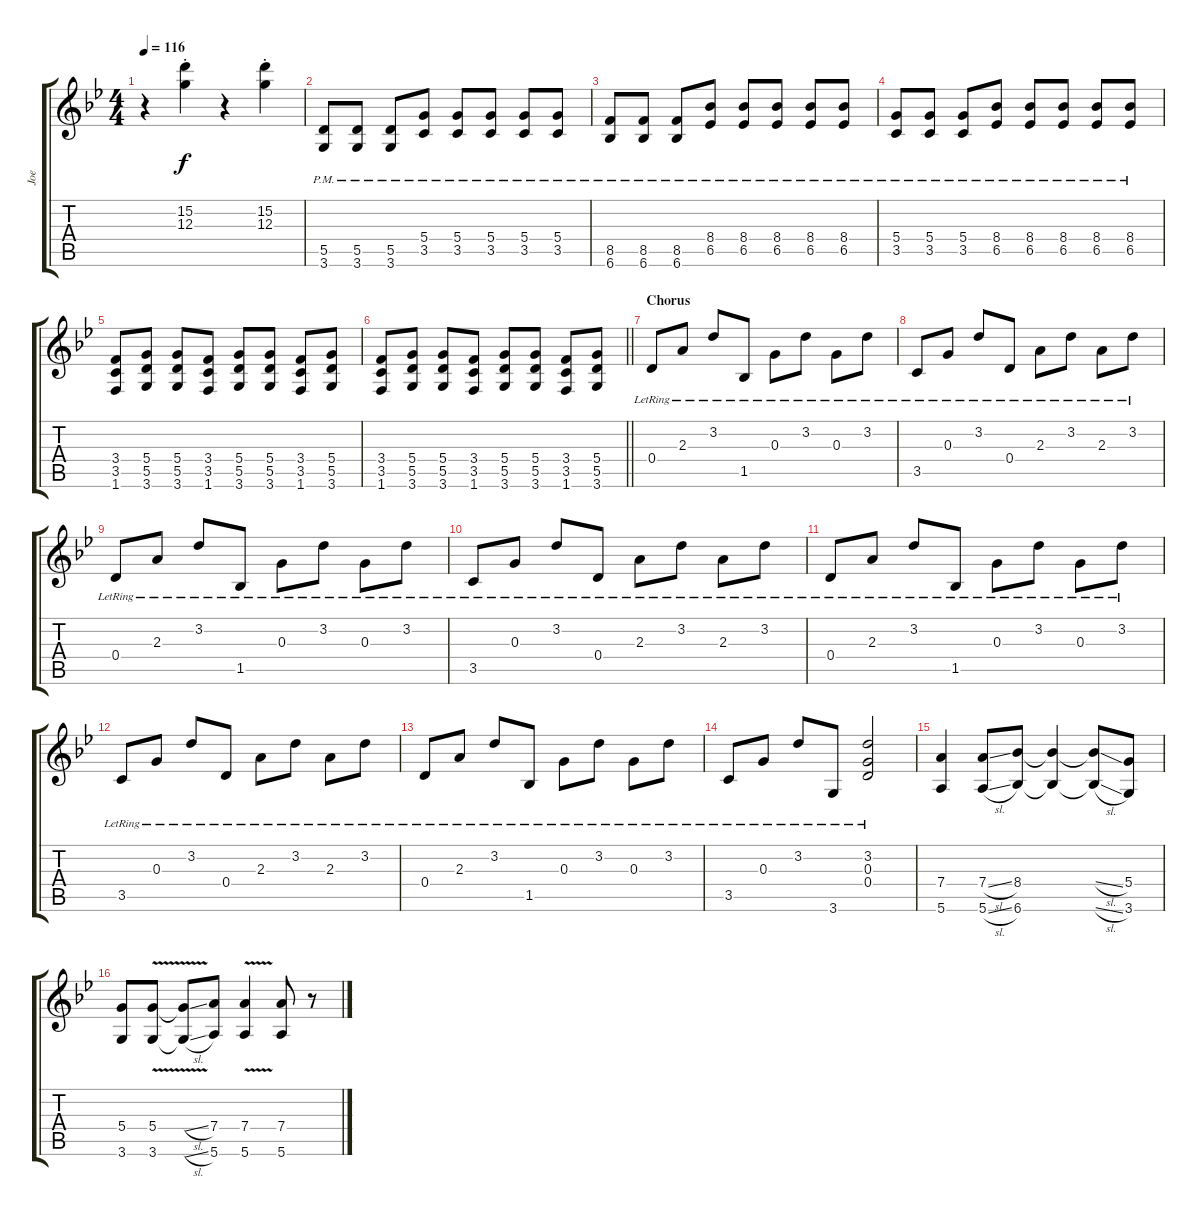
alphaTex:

\track ("Joe" "Joe") {instrument distortionguitar}
\staff {score tabs}
\tuning (E4 B3 G3 D3 A2 E2) {hide}
\ts (4 4)
\tempo 116
\clef g2
\ks bb
r.4{dy f} (15.2{st} 12.3{st}).4 r.4 (15.2{st} 12.3{st}).4 |
(5.5{pm} 3.6{pm}).8 (5.5{pm} 3.6{pm}).8 (5.5{pm} 3.6{pm}).8 (5.4{pm} 3.5{pm}).8 (5.4{pm} 3.5{pm}).8 (5.4{pm} 3.5{pm}).8 (5.4{pm} 3.5{pm}).8 (5.4{pm} 3.5{pm}).8 |
(8.5{pm} 6.6{pm}).8 (8.5{pm} 6.6{pm}).8 (8.5{pm} 6.6{pm}).8 (8.4{pm} 6.5{pm}).8 (8.4{pm} 6.5{pm}).8 (8.4{pm} 6.5{pm}).8 (8.4{pm} 6.5{pm}).8 (8.4{pm} 6.5{pm}).8 |
(5.4{pm} 3.5{pm}).8 (5.4{pm} 3.5{pm}).8 (5.4{pm} 3.5{pm}).8 (8.4{pm} 6.5{pm}).8 (8.4{pm} 6.5{pm}).8 (8.4{pm} 6.5{pm}).8 (8.4{pm} 6.5{pm}).8 (8.4{pm} 6.5{pm}).8 |
(3.4 3.5 1.6).8 (5.4 5.5 3.6).8 (5.4 5.5 3.6).8 (3.4 3.5 1.6).8 (5.4 5.5 3.6).8 (5.4 5.5 3.6).8 (3.4 3.5 1.6).8 (5.4 5.5 3.6).8 |
\barLineRight lightlight
(3.4 3.5 1.6).8 (5.4 5.5 3.6).8 (5.4 5.5 3.6).8 (3.4 3.5 1.6).8 (5.4 5.5 3.6).8 (5.4 5.5 3.6).8 (3.4 3.5 1.6).8 (5.4 5.5 3.6).8 |
\section ("" "Chorus")
0.4{lr}.8 2.3{lr}.8 3.2{lr}.8 1.5{lr}.8 0.3{lr}.8 3.2{lr}.8 0.3{lr}.8 3.2{lr}.8 |
3.5{lr}.8 0.3{lr}.8 3.2{lr}.8 0.4{lr}.8 2.3{lr}.8 3.2{lr}.8 2.3{lr}.8 3.2{lr}.8 |
0.4{lr}.8 2.3{lr}.8 3.2{lr}.8 1.5{lr}.8 0.3{lr}.8 3.2{lr}.8 0.3{lr}.8 3.2{lr}.8 |
3.5{lr}.8 0.3{lr}.8 3.2{lr}.8 0.4{lr}.8 2.3{lr}.8 3.2{lr}.8 2.3{lr}.8 3.2{lr}.8 |
0.4{lr}.8 2.3{lr}.8 3.2{lr}.8 1.5{lr}.8 0.3{lr}.8 3.2{lr}.8 0.3{lr}.8 3.2{lr}.8 |
3.5{lr}.8 0.3{lr}.8 3.2{lr}.8 0.4{lr}.8 2.3{lr}.8 3.2{lr}.8 2.3{lr}.8 3.2{lr}.8 |
0.4{lr}.8 2.3{lr}.8 3.2{lr}.8 1.5{lr}.8 0.3{lr}.8 3.2{lr}.8 0.3{lr}.8 3.2{lr}.8 |
3.5{lr}.8 0.3{lr}.8 3.2{lr}.8 3.6{lr}.8 (3.2{lr} 0.3{lr} 0.4{lr}).2 |
(7.4 5.6).4 (7.4{sl} 5.6{sl}).8 (8.4 6.6).8 (8.4{t} 6.6{t}).4 (8.4{sl t} 6.6{sl t}).8 (5.4 3.6).8 |
(5.4 3.6).8 (5.4{v} 3.6{v}).8 (5.4{sl t} 3.6{sl t}).8 (7.4 5.6).8 (7.4{v} 5.6{v}).4 (7.4 5.6).8 r.8
